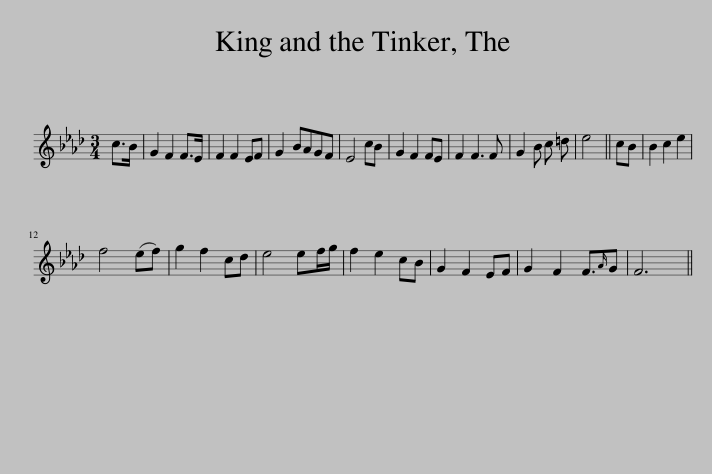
X:1
L:1/8
M:3/4
I:linebreak $
K:Fmin
V:1 treble
V:1
 c>B | G2 F2 F>E | F2 F2 EF | G2 BAGF | E4 cB | %5
 G2 F2 FE | F2 F3 F | G2 B c =d | e4 || cB | %10
 B2 c2 e2 |$ f4 (ef) | g2 f2 cd | e4 ef/g/ | f2 e2 cB | %15
 G2 F2 EF | G2 F2 F3/2{A}G | F6 || %18
